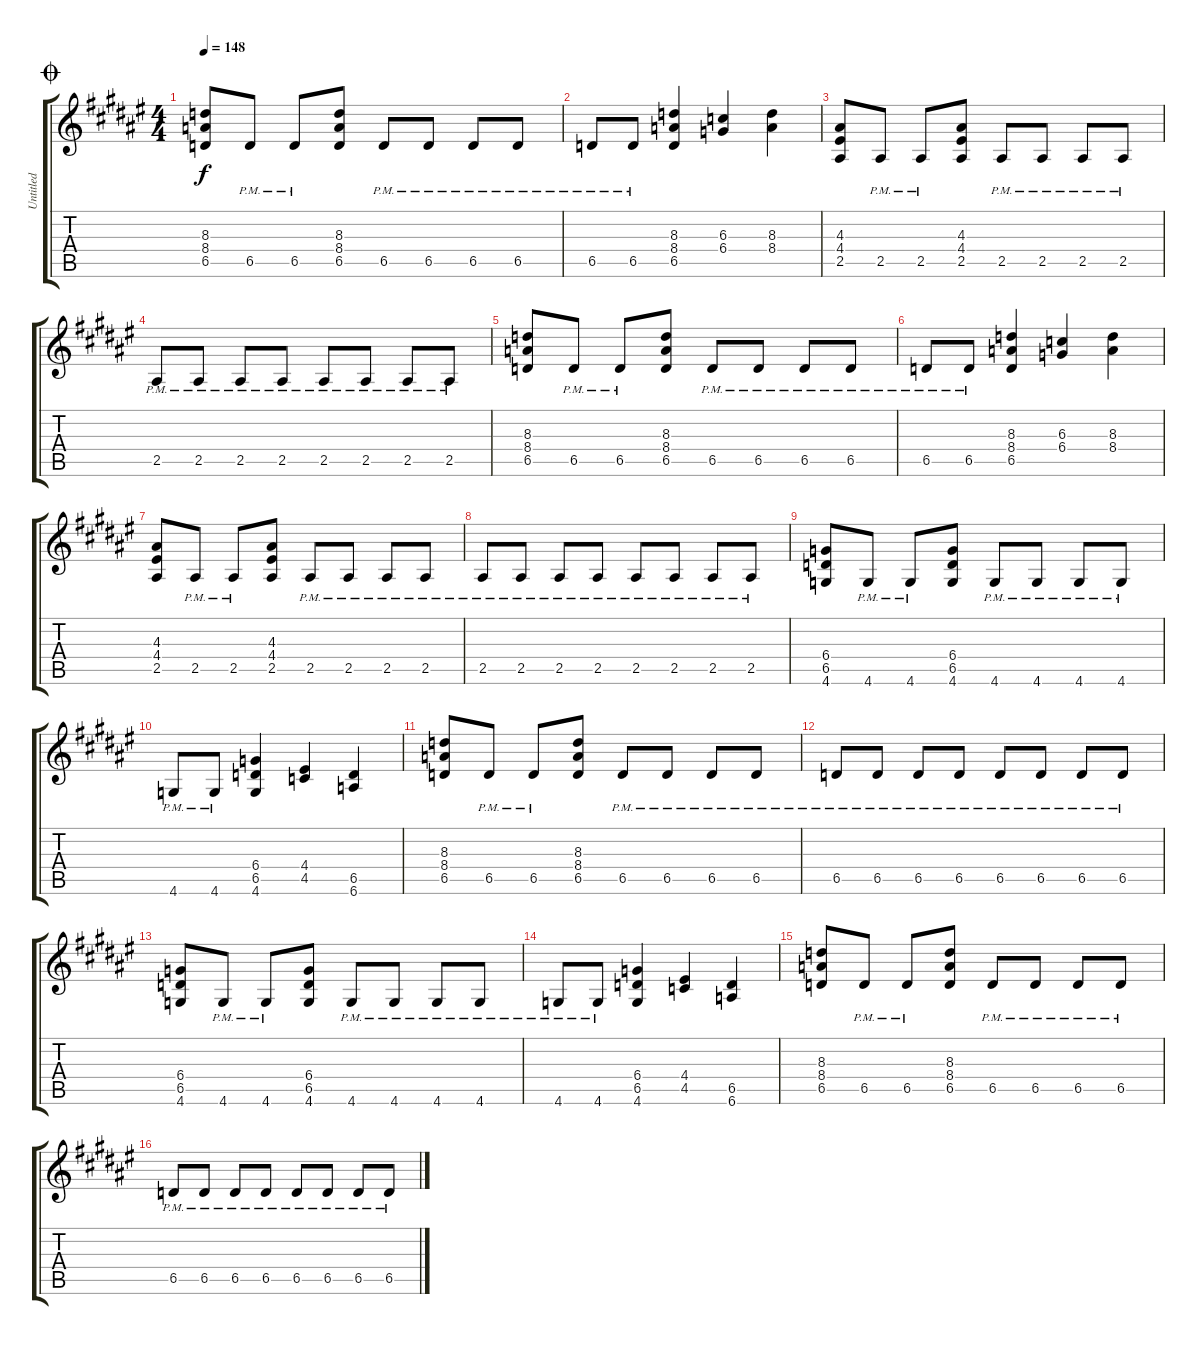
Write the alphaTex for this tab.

\track ("Untitled" "Untitled") {instrument distortionguitar}
\staff {score tabs}
\tuning (Eb4 Bb3 Gb3 Db3 Ab2 Eb2) {hide}
\ts (4 4)
\jump coda
\tempo 148
\clef g2
\ks f#
(8.3 8.4 6.5).8{dy f} 6.5{pm}.8 6.5{pm}.8 (8.3 8.4 6.5).8 6.5{pm}.8 6.5{pm}.8 6.5{pm}.8 6.5{pm}.8 |
\ks d#minor
6.5{pm}.8 6.5{pm}.8 (8.3 8.4 6.5).4 (6.3 6.4).4 (8.3 8.4).4 |
(4.3 4.4 2.5).8 2.5{pm}.8 2.5{pm}.8 (4.3 4.4 2.5).8 2.5{pm}.8 2.5{pm}.8 2.5{pm}.8 2.5{pm}.8 |
2.5{pm}.8 2.5{pm}.8 2.5{pm}.8 2.5{pm}.8 2.5{pm}.8 2.5{pm}.8 2.5{pm}.8 2.5{pm}.8 |
(8.3 8.4 6.5).8 6.5{pm}.8 6.5{pm}.8 (8.3 8.4 6.5).8 6.5{pm}.8 6.5{pm}.8 6.5{pm}.8 6.5{pm}.8 |
6.5{pm}.8 6.5{pm}.8 (8.3 8.4 6.5).4 (6.3 6.4).4 (8.3 8.4).4 |
(4.3 4.4 2.5).8 2.5{pm}.8 2.5{pm}.8 (4.3 4.4 2.5).8 2.5{pm}.8 2.5{pm}.8 2.5{pm}.8 2.5{pm}.8 |
2.5{pm}.8 2.5{pm}.8 2.5{pm}.8 2.5{pm}.8 2.5{pm}.8 2.5{pm}.8 2.5{pm}.8 2.5{pm}.8 |
(6.4 6.5 4.6).8 4.6{pm}.8 4.6{pm}.8 (6.4 6.5 4.6).8 4.6{pm}.8 4.6{pm}.8 4.6{pm}.8 4.6{pm}.8 |
4.6{pm}.8 4.6{pm}.8 (6.4 6.5 4.6).4 (4.4 4.5).4 (6.5 6.6).4 |
(8.3 8.4 6.5).8 6.5{pm}.8 6.5{pm}.8 (8.3 8.4 6.5).8 6.5{pm}.8 6.5{pm}.8 6.5{pm}.8 6.5{pm}.8 |
6.5{pm}.8 6.5{pm}.8 6.5{pm}.8 6.5{pm}.8 6.5{pm}.8 6.5{pm}.8 6.5{pm}.8 6.5{pm}.8 |
(6.4 6.5 4.6).8 4.6{pm}.8 4.6{pm}.8 (6.4 6.5 4.6).8 4.6{pm}.8 4.6{pm}.8 4.6{pm}.8 4.6{pm}.8 |
4.6{pm}.8 4.6{pm}.8 (6.4 6.5 4.6).4 (4.4 4.5).4 (6.5 6.6).4 |
(8.3 8.4 6.5).8 6.5{pm}.8 6.5{pm}.8 (8.3 8.4 6.5).8 6.5{pm}.8 6.5{pm}.8 6.5{pm}.8 6.5{pm}.8 |
6.5{pm}.8 6.5{pm}.8 6.5{pm}.8 6.5{pm}.8 6.5{pm}.8 6.5{pm}.8 6.5{pm}.8 6.5{pm}.8
